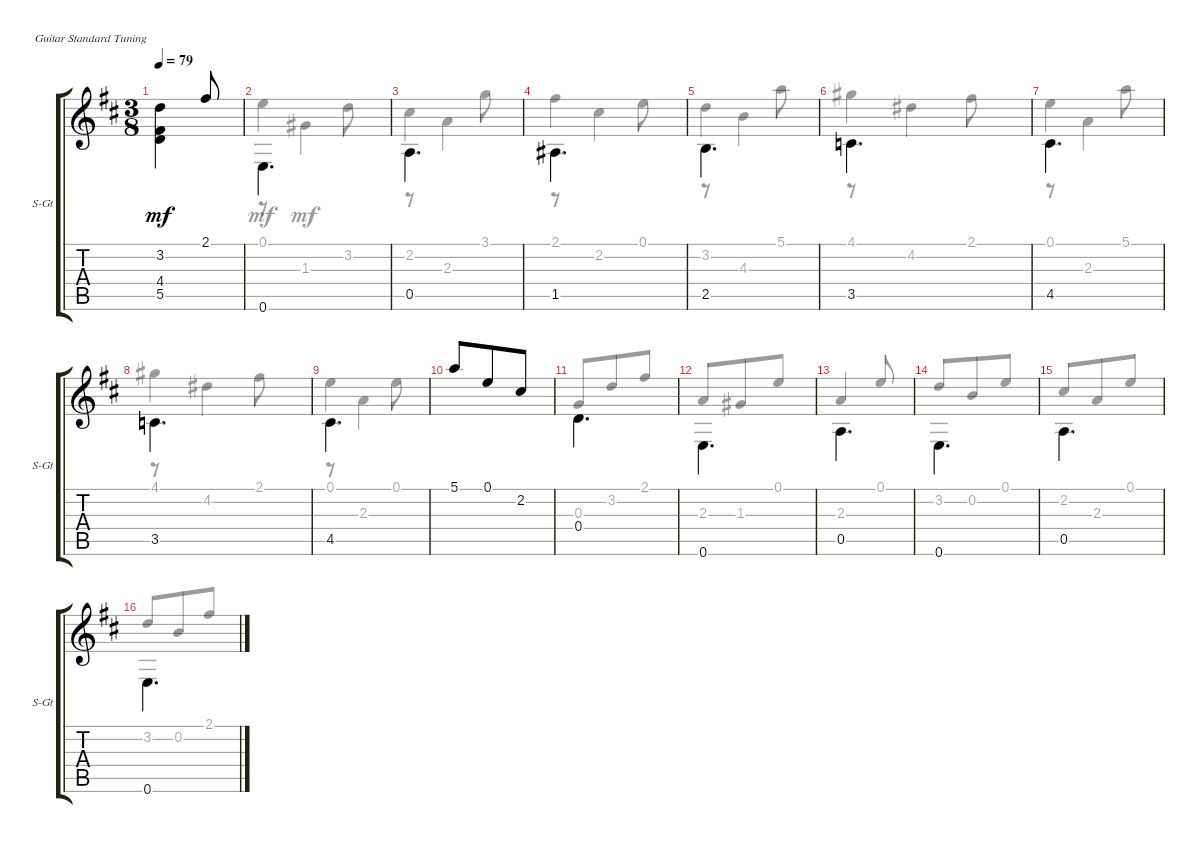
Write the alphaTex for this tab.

\defaultSystemsLayout 4
\bracketExtendMode groupsimilarinstruments
\useSystemSignSeparator
\singleTrackTrackNamePolicy allsystems
\multiTrackTrackNamePolicy allsystems
\firstSystemTrackNameOrientation horizontal
\otherSystemsTrackNameOrientation horizontal
\track ("Steel Guitar" "S-Gt") {instrument acousticguitarsteel}
\staff {score tabs}
\tuning (E4 B3 G3 D3 A2 E2)
\voice
\ts (3 8)
\tempo 79
\clef g2
\ks d
(5.5 4.4 3.2).4{dy mf beam invert} 2.1.8{beam invert} |
0.6.4{d beam invert} |
0.5.4{d beam invert} |
1.5.4{d beam invert} |
2.5.4{d beam invert} |
3.5.4{d beam invert} |
4.5.4{d beam invert} |
3.5.4{d beam invert} |
4.5.4{d beam invert} |
5.1.8{beam invert} 0.1.8 2.2.8 |
0.4.4{d beam invert} |
0.6.4{d beam invert} |
0.5.4{d beam invert} |
0.6.4{d beam invert} |
0.5.4{d beam invert} |
0.6.4{d beam invert}
\voice
\clef g2
\ottava regular
\simile none
\ks d
|
0.1.4 3.2.8 |
2.2.4 3.1.8 |
2.1.4 0.1.8 |
3.2.4 5.1.8 |
4.1.4 2.1.8 |
0.1.4 5.1.8 |
4.1.4 2.1.8 |
0.1.4 0.1.8 |
|
0.3.8{beam invert} 3.2.8 2.1.8 |
2.3.8{beam invert} 1.3.8 0.1.8 |
2.3.4{beam invert} 0.1.8{beam invert} |
3.2.8{beam invert} 0.2.8 0.1.8 |
2.2.8{beam invert} 2.3.8 0.1.8 |
3.2.8{beam invert} 0.2.8 2.1.8
\voice
\clef g2
\ottava regular
\simile none
\ks d
|
r.8 1.3.4 |
r.8 2.3.4 |
r.8 2.2.4 |
r.8 4.3.4 |
r.8 4.2.4 |
r.8 2.3.4 |
r.8 4.2.4 |
r.8 2.3.4 |
|
|
|
|
|
|
